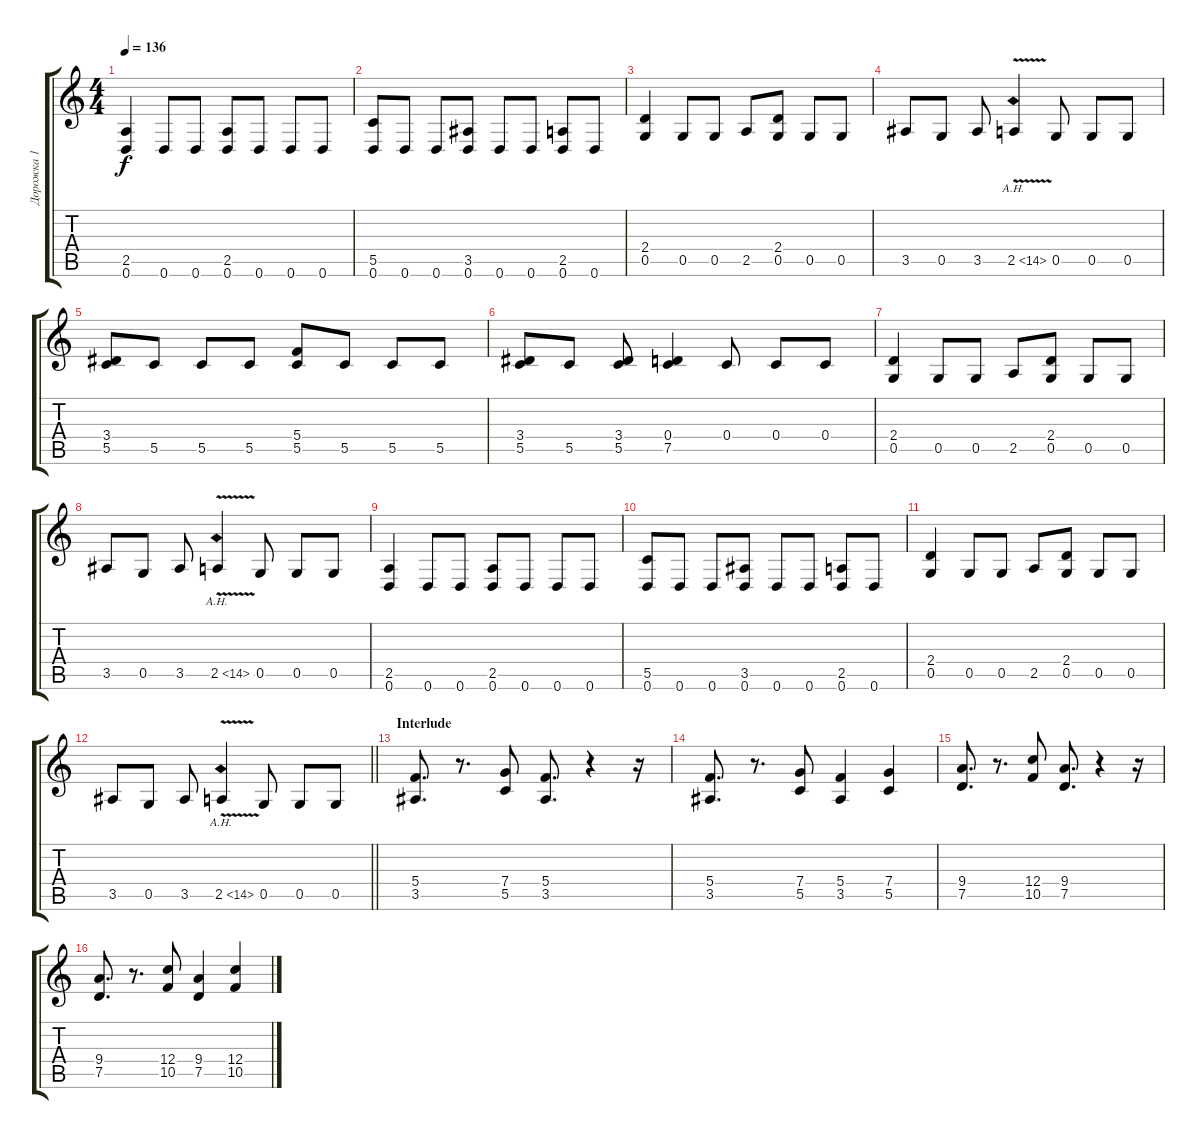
\track ("Дорожка 1" "Дорожка 1") {instrument distortionguitar}
\staff {score tabs}
\tuning (D4 A3 F3 C3 G2 D2) {hide}
\ts (4 4)
\tempo 136
\clef g2
\ks c
(2.5 0.6).4{dy f} 0.6.8 0.6.8 (2.5 0.6).8 0.6.8 0.6.8 0.6.8 |
(5.5 0.6).8 0.6.8 0.6.8 (3.5 0.6).8 0.6.8 0.6.8 (2.5 0.6).8 0.6.8 |
(2.4 0.5).4 0.5.8 0.5.8 2.5.8 (2.4 0.5).8 0.5.8 0.5.8 |
3.5.8 0.5.8 3.5.8 2.5{ah 12 v}.4 0.5.8 0.5.8 0.5.8 |
(3.4 5.5).8 5.5.8 5.5.8 5.5.8 (5.4 5.5).8 5.5.8 5.5.8 5.5.8 |
(3.4 5.5).8 5.5.8 (3.4 5.5).8 (0.4 7.5).4 0.4.8 0.4.8 0.4.8 |
(2.4 0.5).4 0.5.8 0.5.8 2.5.8 (2.4 0.5).8 0.5.8 0.5.8 |
3.5.8 0.5.8 3.5.8 2.5{ah 12 v}.4 0.5.8 0.5.8 0.5.8 |
(2.5 0.6).4 0.6.8 0.6.8 (2.5 0.6).8 0.6.8 0.6.8 0.6.8 |
(5.5 0.6).8 0.6.8 0.6.8 (3.5 0.6).8 0.6.8 0.6.8 (2.5 0.6).8 0.6.8 |
(2.4 0.5).4 0.5.8 0.5.8 2.5.8 (2.4 0.5).8 0.5.8 0.5.8 |
\barLineRight lightlight
3.5.8 0.5.8 3.5.8 2.5{ah 12 v}.4 0.5.8 0.5.8 0.5.8 |
\section ("" "Interlude")
(5.4 3.5).8{d} r.8{d} (7.4 5.5).8 (5.4 3.5).8{d} r.4 r.16 |
(5.4 3.5).8{d} r.8{d} (7.4 5.5).8 (5.4 3.5).4 (7.4 5.5).4 |
(9.4 7.5).8{d} r.8{d} (12.4 10.5).8 (9.4 7.5).8{d} r.4 r.16 |
(9.4 7.5).8{d} r.8{d} (12.4 10.5).8 (9.4 7.5).4 (12.4 10.5).4
